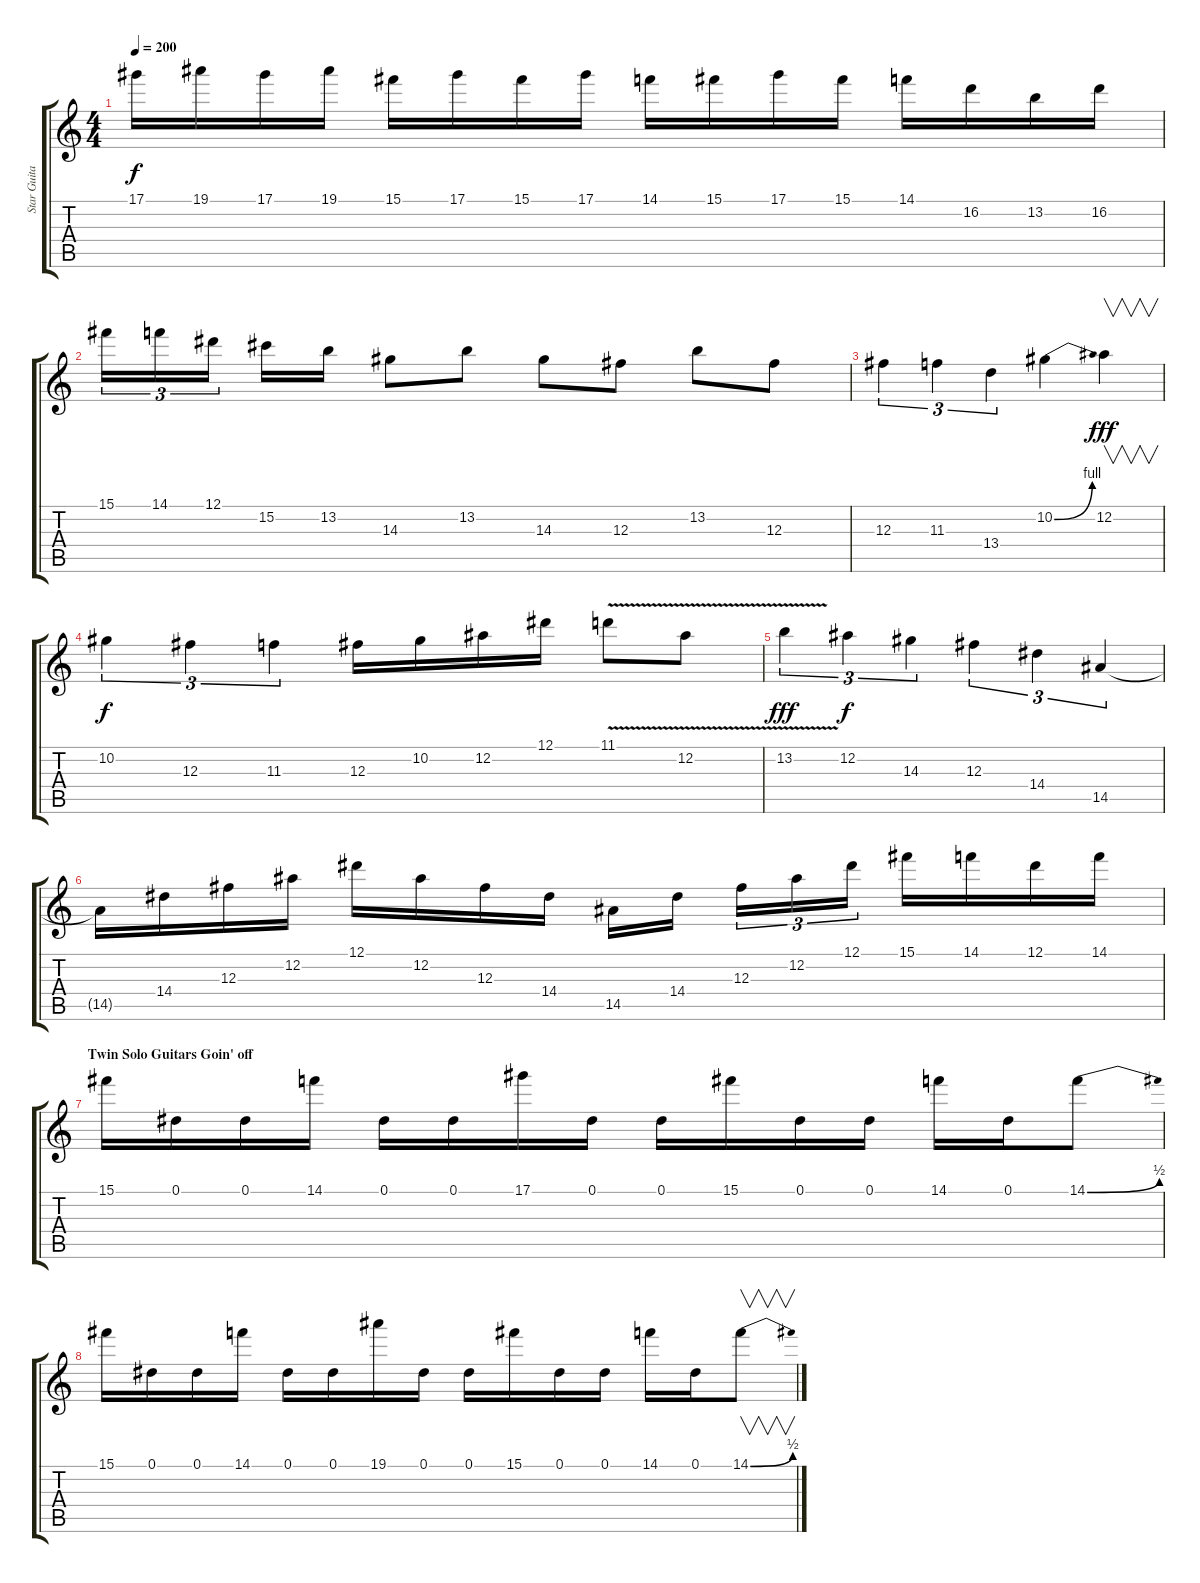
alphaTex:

\track ("Star Guitarist" "Star Guita") {instrument distortionguitar}
\staff {score tabs}
\tuning (Eb4 Bb3 Gb3 Db3 Ab2 Eb2) {hide}
\ts (4 4)
\tempo 200
\clef g2
\ks c
17.1.16{dy f} 19.1.16 17.1.16 19.1.16 15.1.16 17.1.16 15.1.16 17.1.16 14.1.16 15.1.16 17.1.16 15.1.16 14.1.16 16.2.16 13.2.16 16.2.16 |
15.1.16{tu (3 2)} 14.1.16{tu (3 2)} 12.1.16{tu (3 2)} 15.2.16 13.2.16 14.3.8 13.2.8 14.3.8 12.3.8 13.2.8 12.3.8 |
12.3.4{tu (3 2)} 11.3.4{tu (3 2)} 13.4.4{tu (3 2)} 10.2{be (bend 0 0 60 4)}.4 12.2.4{v dy fff instrument guitarharmonics} |
10.2.4{tu (3 2) dy f instrument overdrivenguitar} 12.3.4{tu (3 2)} 11.3.4{tu (3 2)} 12.3.16 10.2.16 12.2.16 12.1.16 11.1{v}.8 12.2{v}.8 |
13.2{v}.4{tu (3 2) dy fff} 12.2.4{tu (3 2) dy f instrument overdrivenguitar} 14.3.4{tu (3 2)} 12.3.4{tu (3 2)} 14.4.4{tu (3 2)} 14.5.4{tu (3 2)} |
14.5{t}.16 14.4.16 12.3.16 12.2.16 12.1.16 12.2.16 12.3.16 14.4.16 14.5.16 14.4.16 12.3.16{tu (3 2)} 12.2.16{tu (3 2)} 12.1.16{tu (3 2)} 15.1.16 14.1.16 12.1.16 14.1.16 |
\section ("" "Twin Solo Guitars Goin' off")
15.1.16{volume 16 instrument overdrivenguitar} 0.1.16 0.1.16 14.1.16 0.1.16 0.1.16 17.1.16 0.1.16 0.1.16 15.1.16 0.1.16 0.1.16 14.1.16 0.1.16 14.1{be (bend 0 0 60 2)}.8 |
15.1.16 0.1.16 0.1.16 14.1.16 0.1.16 0.1.16 19.1.16 0.1.16 0.1.16 15.1.16 0.1.16 0.1.16 14.1.16 0.1.16 14.1{be (bend 0 0 60 2)}.8{v instrument guitarharmonics}
